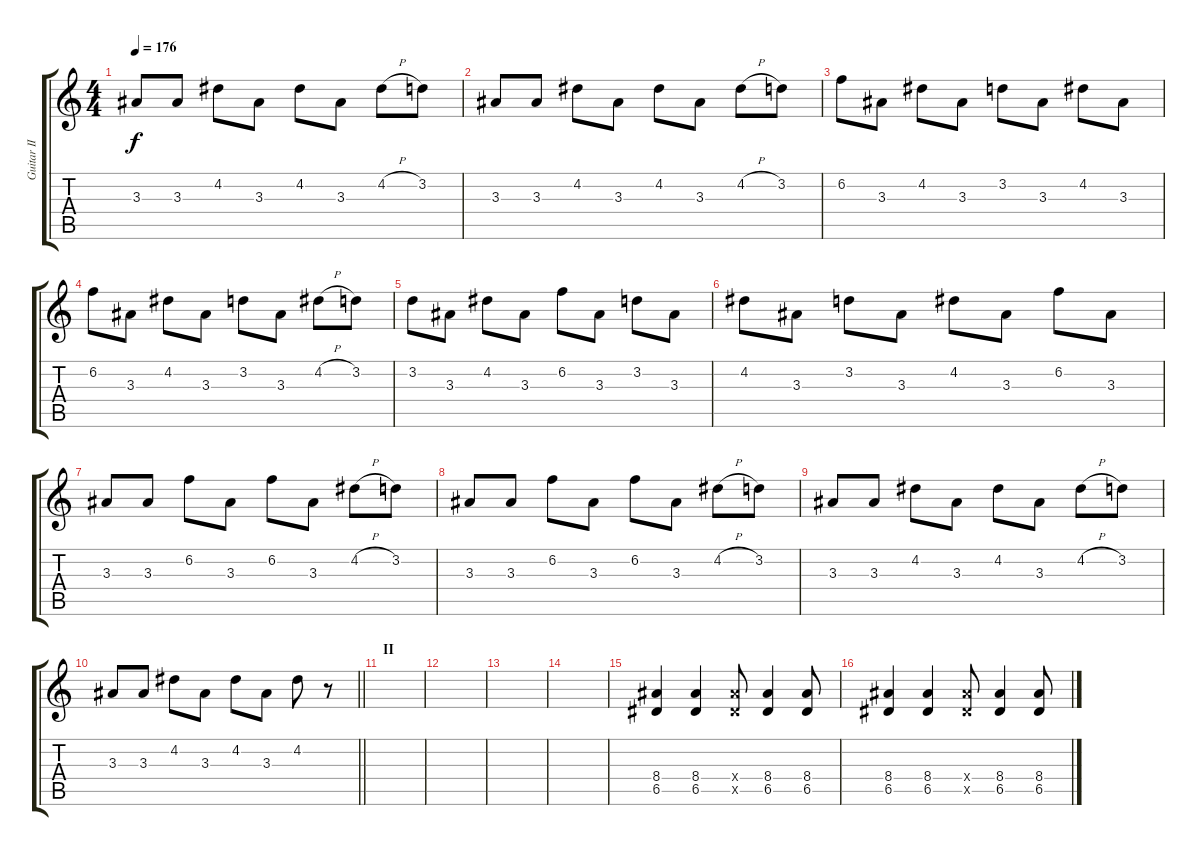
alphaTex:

\track ("Guitar II" "Guitar II") {instrument distortionguitar}
\staff {score tabs}
\tuning (E4 B3 G3 D3 A2 D2) {hide}
\ts (4 4)
\tempo 176
\clef g2
\ks c
3.3.8{dy f} 3.3.8 4.2.8 3.3.8 4.2.8 3.3.8 4.2{h}.8 3.2.8 |
3.3.8 3.3.8 4.2.8 3.3.8 4.2.8 3.3.8 4.2{h}.8 3.2.8 |
6.2.8 3.3.8 4.2.8 3.3.8 3.2.8 3.3.8 4.2.8 3.3.8 |
6.2.8 3.3.8 4.2.8 3.3.8 3.2.8 3.3.8 4.2{h}.8 3.2.8 |
3.2.8 3.3.8 4.2.8 3.3.8 6.2.8 3.3.8 3.2.8 3.3.8 |
4.2.8 3.3.8 3.2.8 3.3.8 4.2.8 3.3.8 6.2.8 3.3.8 |
3.3.8 3.3.8 6.2.8 3.3.8 6.2.8 3.3.8 4.2{h}.8 3.2.8 |
3.3.8 3.3.8 6.2.8 3.3.8 6.2.8 3.3.8 4.2{h}.8 3.2.8 |
3.3.8 3.3.8 4.2.8 3.3.8 4.2.8 3.3.8 4.2{h}.8 3.2.8 |
\barLineRight lightlight
3.3.8 3.3.8 4.2.8 3.3.8 4.2.8 3.3.8 4.2.8 r.8 |
\section ("" "II")
|
|
|
|
(8.4 6.5).4 (8.4 6.5).4 (8.4{x} 6.5{x}).8 (8.4 6.5).4 (8.4 6.5).8 |
(8.4 6.5).4 (8.4 6.5).4 (8.4{x} 6.5{x}).8 (8.4 6.5).4 (8.4 6.5).8
